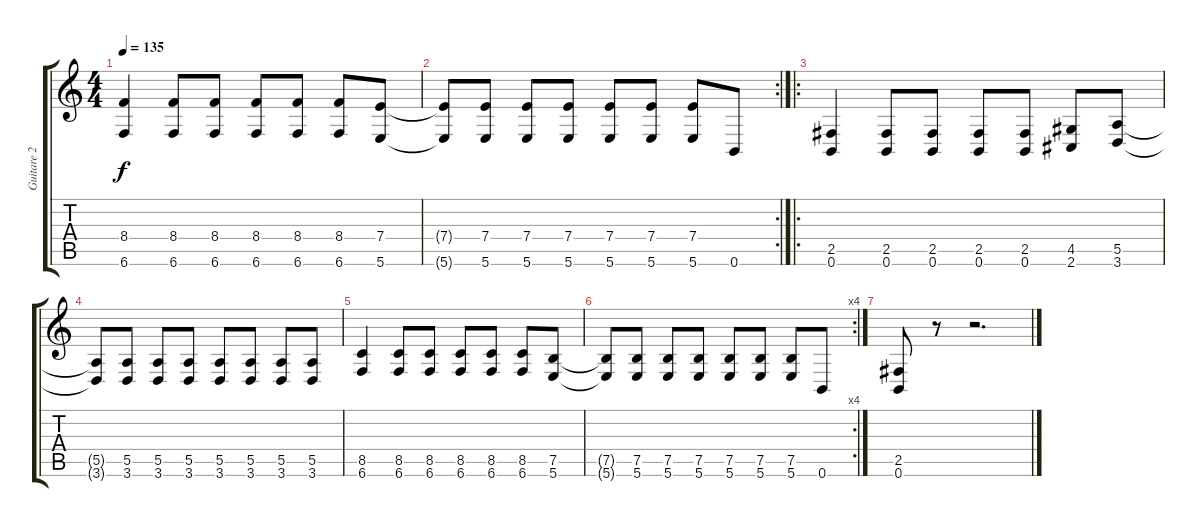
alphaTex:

\track ("Guitare 2" "Guitare 2") {instrument distortionguitar}
\staff {score tabs}
\tuning (B3 Gb3 D3 A2 E2 B1) {hide}
\ts (4 4)
\tempo 135
\clef g2
\ks c
(8.4 6.6).4{dy f} (8.4 6.6).8 (8.4 6.6).8 (8.4 6.6).8 (8.4 6.6).8 (8.4 6.6).8 (7.4 5.6).8 |
\rc 2
(7.4{t} 5.6{t}).8 (7.4 5.6).8 (7.4 5.6).8 (7.4 5.6).8 (7.4 5.6).8 (7.4 5.6).8 (7.4 5.6).8 0.6.8 |
\ro
(2.5 0.6).4 (2.5 0.6).8 (2.5 0.6).8 (2.5 0.6).8 (2.5 0.6).8 (4.5 2.6).8 (5.5 3.6).8 |
(5.5{t} 3.6{t}).8 (5.5 3.6).8 (5.5 3.6).8 (5.5 3.6).8 (5.5 3.6).8 (5.5 3.6).8 (5.5 3.6).8 (5.5 3.6).8 |
(8.5 6.6).4 (8.5 6.6).8 (8.5 6.6).8 (8.5 6.6).8 (8.5 6.6).8 (8.5 6.6).8 (7.5 5.6).8 |
\rc 4
(7.5{t} 5.6{t}).8 (7.5 5.6).8 (7.5 5.6).8 (7.5 5.6).8 (7.5 5.6).8 (7.5 5.6).8 (7.5 5.6).8 0.6.8 |
(2.5 0.6).8 r.8 r.2{d}
